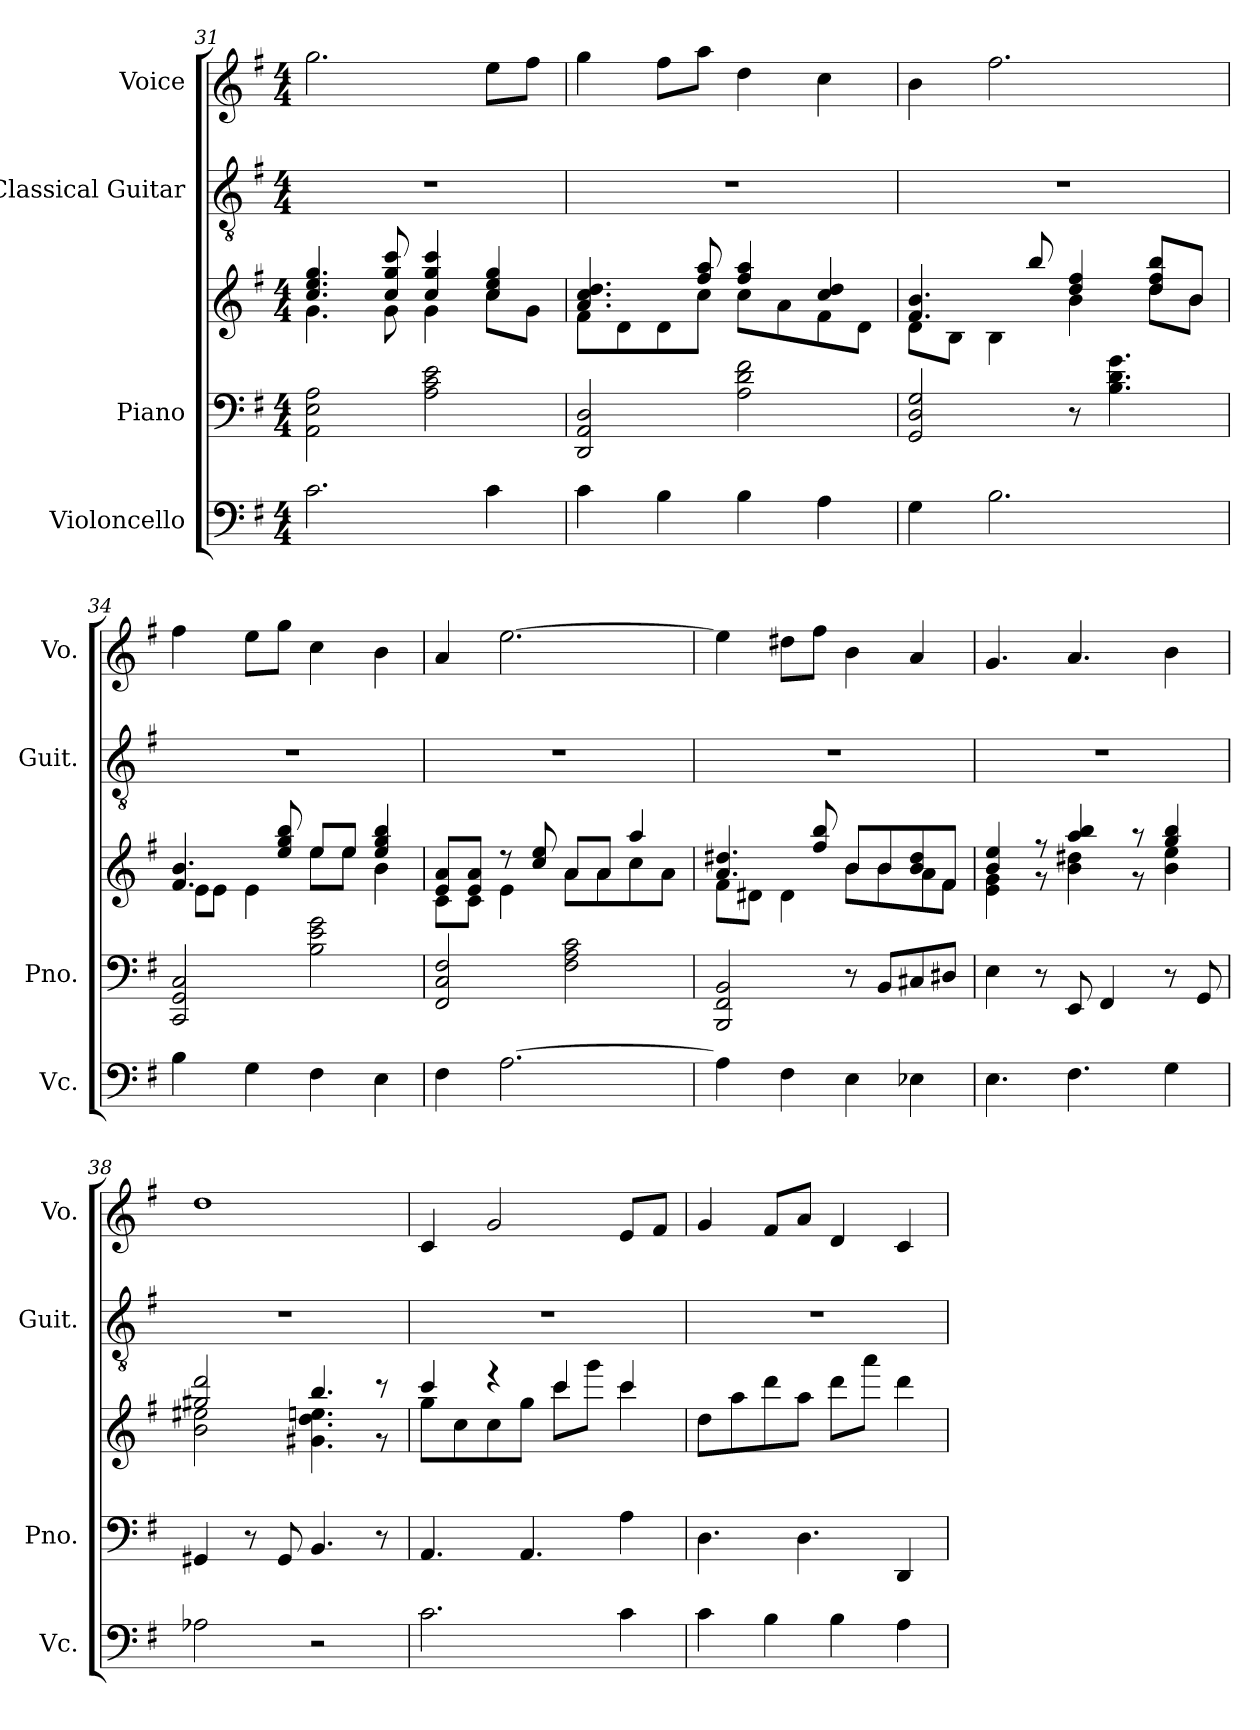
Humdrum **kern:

**kern	**kern	**kern	**kern	**kern
*part4	*part3	*part3	*part2	*part1
*staff5	*staff4	*staff3	*staff2	*staff1
*I"Violoncello	*I"Piano	*	*I"Classical Guitar	*I"Voice
*I'Vc.	*I'Pno.	*	*I'Guit.	*I'Vo.
*clefF4	*clefF4	*clefG2	*clefGv2	*clefG2
*k[f#]	*k[f#]	*k[f#]	*k[f#]	*k[f#]
*M4/4	*M4/4	*M4/4	*M4/4	*M4/4
=31	=31	=31	=31	=31
*	*	*^	*	*
2.c\	2AA\ 2E\ 2A\	4.cc/ 4.ee/ 4.gg/	4.g\	1r	2.gg\
.	.	8cc/ 8gg/ 8ccc/	8g\	.	.
.	2A\ 2c\ 2e\	4cc/ 4gg/ 4ccc/	4g\	.	.
4c\	.	4cc/ 4ee/ 4gg/	8cc\L	.	8ee\L
.	.	.	8g\J	.	8ff#\J
=32	=32	=32	=32	=32	=32
4c\	2DD/ 2AA/ 2D/	4.a/ 4.cc/ 4.dd/	8f#\L	1r	4gg\
.	.	.	8d\	.	.
4B\	.	.	8d\	.	8ff#\L
.	.	8ff#/ 8aa/	8cc\J	.	8aa\J
4B\	2A\ 2d\ 2f#\	4ff#/ 4aa/	8cc\L	.	4dd\
.	.	.	8a\	.	.
4A\	.	4cc/ 4dd/	8f#\	.	4cc\
.	.	.	8d\J	.	.
=33	=33	=33	=33	=33	=33
4G\	2GG/ 2D/ 2G/	4.f#/ 4.b/	8d\L	1r	4b\
.	.	.	8B\J	.	.
2.B\	.	.	4B\	.	2.ff#\
.	.	8bb/	.	.	.
.	8r	4dd/ 4ff#/	4b\	.	.
.	4.B\ 4.d\ 4.g\	.	.	.	.
.	.	8dd/ 8ff#/ 8bb/L	8dd\L	.	.
.	.	8b/J	8b\J	.	.
!!LO:PB:g=z
=34	=34	=34	=34	=34	=34
4B\	2CC/ 2GG/ 2C/	4.f#/ 4.b/	8e\L	1r	4ff#\
.	.	.	8e\J	.	.
4G\	.	.	4e\	.	8ee\L
.	.	8ee/ 8gg/ 8bb/	.	.	8gg\J
4F#\	2B\ 2e\ 2g\	8ee/L	8ee\L	.	4cc\
.	.	8ee/J	8ee\J	.	.
4E\	.	4ee/ 4gg/ 4bb/	4b\	.	4b\
=35	=35	=35	=35	=35	=35
4F#\	2FF#/ 2C/ 2F#/	8e/ 8a/L	8c\L	1r	4a/
.	.	8e/ 8a/J	8c\J	.	.
[2.A\	.	8r	4e\	.	[2.ee\
.	.	8cc/ 8ee/	.	.	.
.	2F#\ 2A\ 2c\	8a/L	8a\L	.	.
.	.	8a/J	8a\	.	.
.	.	4aa/	8cc\	.	.
.	.	.	8a\J	.	.
=36	=36	=36	=36	=36	=36
4A\]	2BBB/ 2FF#/ 2BB/	4.a/ 4.dd#X/	8f#\L	1r	4ee\]
.	.	.	8d#X\J	.	.
4F#\	.	.	4d#\	.	8dd#X\L
.	.	8ff#/ 8bb/	.	.	8ff#\J
4E\	8r	8b/L	8b\L	.	4b\
.	8BB/L	8b/	8b\	.	.
4E-X\	8C#X/	8b/ 8dd#/	8a\	.	4a/
.	8D#X/J	8f#/J	8f#\J	.	.
=37	=37	=37	=37	=37	=37
4.E\	4E\	4b/ 4ee/	4e\ 4g\	1r	4.g/
.	8r	8r	8r	.	.
4.F#\	8EE/	4aa/ 4bb/	4b\ 4dd#X\	.	4.a/
.	4FF#/	.	.	.	.
.	.	8r	8r	.	.
4G\	8r	4gg/ 4bb/	4b\ 4ee\	.	4b\
.	8GG/	.	.	.	.
=38	=38	=38	=38	=38	=38
2A-X\	4GG#X/	2gg#X/ 2ddd/	2b\ 2ee#X\	1r	1dd
.	8r	.	.	.	.
.	8GG#/	.	.	.	.
2r	4.BB/	4.bb/	4.g#X\ 4.dd\ 4.een\	.	.
.	8r	8r	8r	.	.
!!LO:LB:g=z
=39	=39	=39	=39	=39	=39
2.c\	4.AA/	4ccc/	8gg\L	1r	4c/
.	.	.	8cc\	.	.
.	.	4r	8cc\	.	2g/
.	4.AA/	.	8gg\J	.	.
.	.	4ccc/	8ccc\L	.	.
.	.	.	8ggg\J	.	.
4c\	4A\	4ccc/	4ccc\	.	8e/L
.	.	.	.	.	8f#/J
*	*	*v	*v	*	*
=40	=40	=40	=40	=40
4c\	4.D\	8dd\L	1r	4g/
.	.	8aa\	.	.
4B\	.	8ddd\	.	8f#/L
.	4.D\	8aa\J	.	8a/J
4B\	.	8ddd\L	.	4d/
.	.	8aaa\J	.	.
4A\	4DD/	4ddd\	.	4c/
=	=	=	=	=
*-	*-	*-	*-	*-
